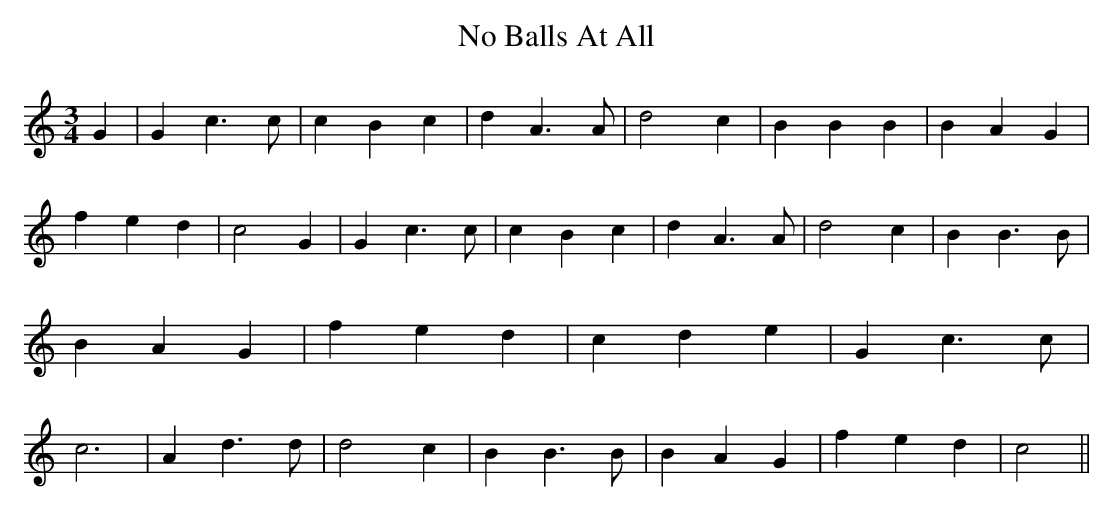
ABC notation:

X:1
T:No Balls At All
M:3/4
L:1/4
K:C
 G| G c3/2 c/2| c B c| d A3/2 A/2| d2 c| B B B| B A G| f e d| c2 G|\
 G c3/2 c/2| c B c| d A3/2 A/2| d2 c| B B3/2 B/2| B A G| f e d| c d e|\
 G c3/2 c/2| c3| A d3/2 d/2| d2 c| B B3/2 B/2| B A G| f e d| c2||
